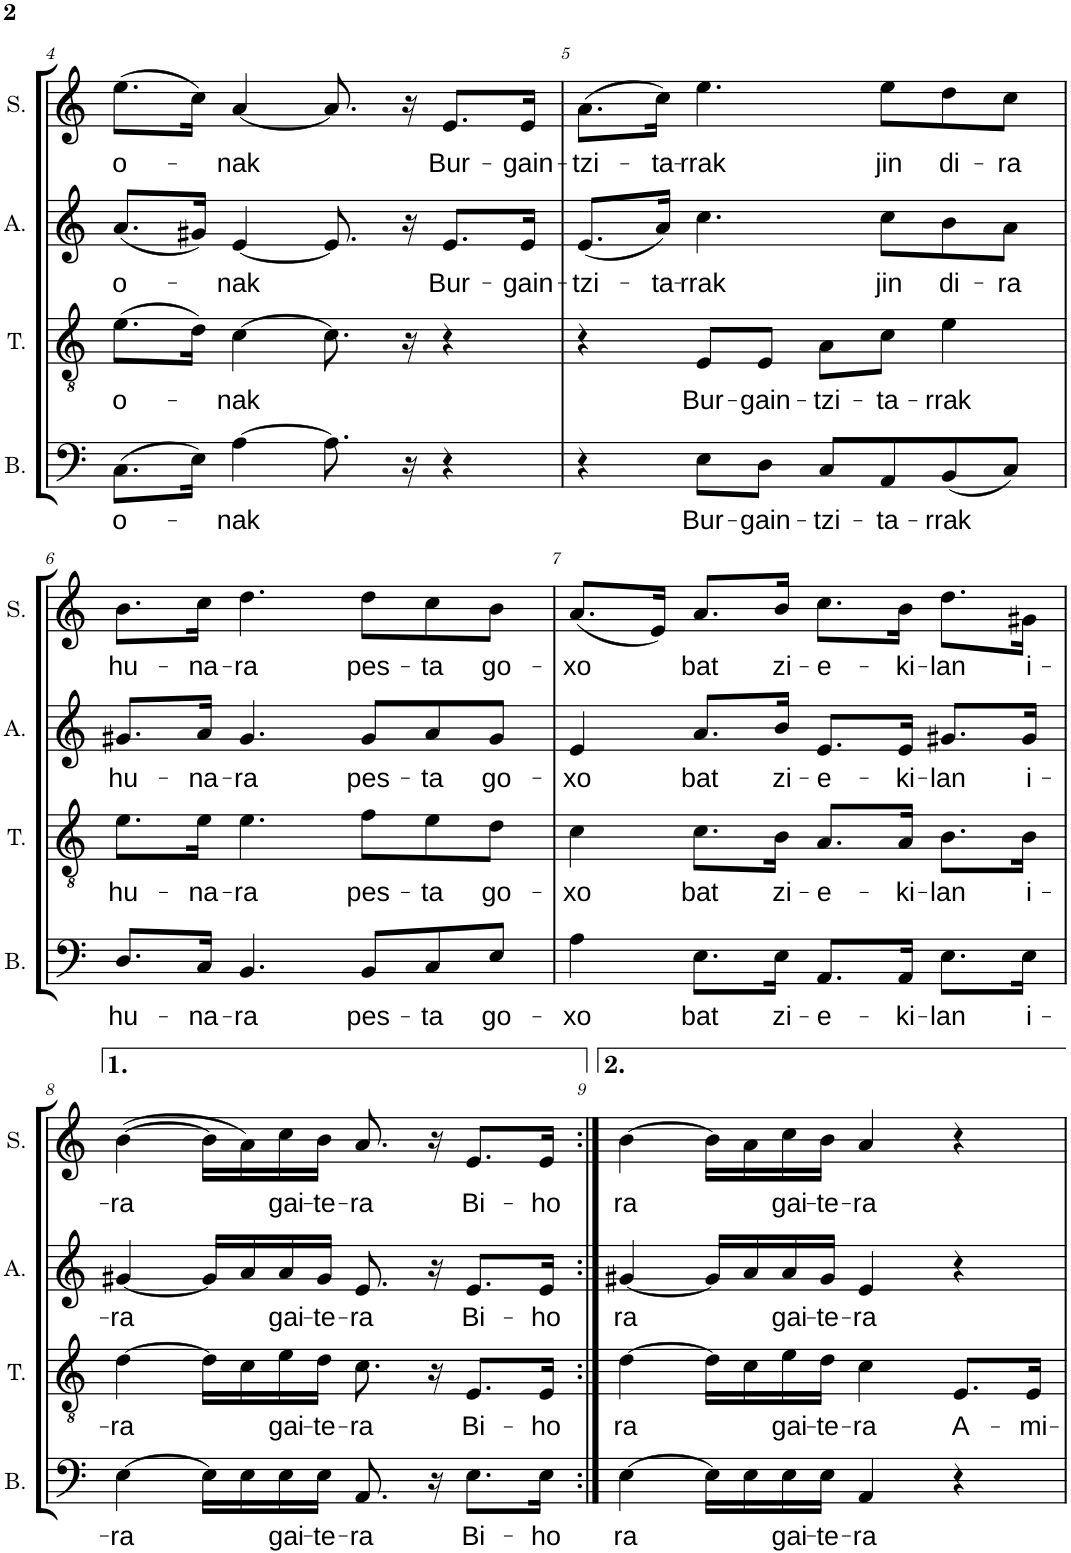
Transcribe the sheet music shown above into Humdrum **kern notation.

**kern	**text	**kern	**text	**kern	**text	**kern	**text
*part4	*part4	*part3	*part3	*part2	*part2	*part1	*part1
*staff4	*staff4	*staff3	*staff3	*staff2	*staff2	*staff1	*staff1
*I"Basse	*	*I"Tenor	*	*I"Alto	*	*I"Soprano	*
*I'B.	*	*I'T.	*	*I'A.	*	*I'S.	*
!!LO:PB:g=z
*clefF4	*	*clefGv2	*	*clefG2	*	*clefG2	*
*k[]	*	*k[]	*	*k[]	*	*k[]	*
*M4/4	*	*M4/4	*	*M4/4	*	*M4/4	*
=4	=4	=4	=4	=4	=4	=4	=4
!	!LO:LY:b	!	!LO:LY:b	!	!LO:LY:b	!	!LO:LY:b
(8.C\L	o-	(8.e\L	o-	(8.a/L	o-	(8.ee\L	o-
16E\Jk)	.	16d\Jk)	.	16g#X/Jk)	.	16cc\Jk)	.
!	!LO:LY:b	!	!LO:LY:b	!	!LO:LY:b	!	!LO:LY:b
[4A\	-nak	[4c\	-nak	[4e/	-nak	[4a/	-nak
8.A\]	.	8.c\]	.	8.e/]	.	8.a/]	.
16r	.	16r	.	16r	.	16r	.
!	!	!	!	!	!LO:LY:b	!	!LO:LY:b
4r	.	4r	.	8.e/L	Bur-	8.e/L	Bur-
!	!	!	!	!	!LO:LY:b	!	!LO:LY:b
.	.	.	.	16e/Jk	-gain-	16e/Jk	-gain-
=5	=5	=5	=5	=5	=5	=5	=5
!	!	!	!	!	!LO:LY:b	!	!LO:LY:b
4r	.	4r	.	(8.e/L	-tzi-	(8.a\L	-tzi-
!	!	!	!	!	!LO:LY:b	!	!LO:LY:b
.	.	.	.	16a/Jk)	-ta-	16cc\Jk)	-ta-
!	!LO:LY:b	!	!LO:LY:b	!	!LO:LY:b	!	!LO:LY:b
8E\L	Bur-	8E/L	Bur-	4.cc\	-rrak	4.ee\	-rrak
!	!LO:LY:b	!	!LO:LY:b	!	!	!	!
8D\J	-gain-	8E/J	-gain-	.	.	.	.
!	!LO:LY:b	!	!LO:LY:b	!	!	!	!
8C/L	-tzi-	8A\L	-tzi-	.	.	.	.
!	!LO:LY:b	!	!LO:LY:b	!	!LO:LY:b	!	!LO:LY:b
8AA/	-ta-	8c\J	-ta-	8cc\L	jin	8ee\L	jin
!	!LO:LY:b	!	!LO:LY:b	!	!LO:LY:b	!	!LO:LY:b
(8BB/	-rrak	4e\	-rrak	8b\	di-	8dd\	di-
!	!	!	!	!	!LO:LY:b	!	!LO:LY:b
8C/J)	.	.	.	8a\J	-ra	8cc\J	-ra
!!LO:LB:g=z
=6	=6	=6	=6	=6	=6	=6	=6
!	!LO:LY:b	!	!LO:LY:b	!	!LO:LY:b	!	!LO:LY:b
8.D/L	hu-	8.e\L	hu-	8.g#X/L	hu-	8.b\L	hu-
!	!LO:LY:b	!	!LO:LY:b	!	!LO:LY:b	!	!LO:LY:b
16C/Jk	-na-	16e\Jk	-na-	16a/Jk	-na-	16cc\Jk	-na-
!	!LO:LY:b	!	!LO:LY:b	!	!LO:LY:b	!	!LO:LY:b
4.BB/	-ra	4.e\	-ra	4.g#/	-ra	4.dd\	-ra
!	!LO:LY:b	!	!LO:LY:b	!	!LO:LY:b	!	!LO:LY:b
8BB/L	pes-	8f\L	pes-	8g#/L	pes-	8dd\L	pes-
!	!LO:LY:b	!	!LO:LY:b	!	!LO:LY:b	!	!LO:LY:b
8C/	-ta	8e\	-ta	8a/	-ta	8cc\	-ta
!	!LO:LY:b	!	!LO:LY:b	!	!LO:LY:b	!	!LO:LY:b
8E/J	go-	8d\J	go-	8g#/J	go-	8b\J	go-
=7	=7	=7	=7	=7	=7	=7	=7
!	!LO:LY:b	!	!LO:LY:b	!	!LO:LY:b	!	!LO:LY:b
4A\	-xo	4c\	-xo	4e/	-xo	(8.a/L	-xo
.	.	.	.	.	.	16e/Jk)	.
!	!LO:LY:b	!	!LO:LY:b	!	!LO:LY:b	!	!LO:LY:b
8.E\L	bat	8.c\L	bat	8.a/L	bat	8.a/L	bat
!	!LO:LY:b	!	!LO:LY:b	!	!LO:LY:b	!	!LO:LY:b
16E\Jk	zi-	16B\Jk	zi-	16b/Jk	zi-	16b/Jk	zi-
!	!LO:LY:b	!	!LO:LY:b	!	!LO:LY:b	!	!LO:LY:b
8.AA/L	-e-	8.A/L	-e-	8.e/L	-e-	8.cc\L	-e-
!	!LO:LY:b	!	!LO:LY:b	!	!LO:LY:b	!	!LO:LY:b
16AA/Jk	-ki-	16A/Jk	-ki-	16e/Jk	-ki-	16b\Jk	-ki-
!	!LO:LY:b	!	!LO:LY:b	!	!LO:LY:b	!	!LO:LY:b
8.E\L	-lan	8.B\L	-lan	8.g#X/L	-lan	8.dd\L	-lan
!	!LO:LY:b	!	!LO:LY:b	!	!LO:LY:b	!	!LO:LY:b
16E\Jk	i-	16B\Jk	i-	16g#/Jk	i-	16g#X\Jk	i-
!!LO:LB:g=z
=8	=8	=8	=8	=8	=8	=8	=8
!	!LO:LY:b	!	!LO:LY:b	!	!LO:LY:b	!	!LO:LY:b
[4E\	-ra	[4d\	-ra	[4g#X/	-ra	([4b\	-ra
16E\LL]	.	16d\LL]	.	16g#/LL]	.	16b\LL]	.
16E\	.	16c\	.	16a/	.	16a\)	.
!	!LO:LY:b	!	!LO:LY:b	!	!LO:LY:b	!	!LO:LY:b
16E\	-gai-	16e\	-gai-	16a/	-gai-	16cc\	-gai-
!	!LO:LY:b	!	!LO:LY:b	!	!LO:LY:b	!	!LO:LY:b
16E\JJ	-te-	16d\JJ	-te-	16g#/JJ	-te-	16b\JJ	-te-
!	!LO:LY:b	!	!LO:LY:b	!	!LO:LY:b	!	!LO:LY:b
8.AA/	-ra	8.c\	-ra	8.e/	-ra	8.a/	-ra
16r	.	16r	.	16r	.	16r	.
!	!LO:LY:b	!	!LO:LY:b	!	!LO:LY:b	!	!LO:LY:b
8.E\L	Bi-	8.E/L	Bi-	8.e/L	Bi-	8.e/L	Bi-
!	!LO:LY:b	!	!LO:LY:b	!	!LO:LY:b	!	!LO:LY:b
16E\Jk	-ho	16E/Jk	-ho	16e/Jk	-ho	16e/Jk	-ho
=9:|!	=9:|!	=9:|!	=9:|!	=9:|!	=9:|!	=9:|!	=9:|!
!	!LO:LY:b	!	!LO:LY:b	!	!LO:LY:b	!	!LO:LY:b
[4E\	-ra	[4d\	-ra	[4g#X/	-ra	[4b\	-ra
16E\LL]	.	16d\LL]	.	16g#/LL]	.	16b\LL]	.
16E\	.	16c\	.	16a/	.	16a\	.
!	!LO:LY:b	!	!LO:LY:b	!	!LO:LY:b	!	!LO:LY:b
16E\	-gai-	16e\	-gai-	16a/	-gai-	16cc\	-gai-
!	!LO:LY:b	!	!LO:LY:b	!	!LO:LY:b	!	!LO:LY:b
16E\JJ	-te-	16d\JJ	-te-	16g#/JJ	-te-	16b\JJ	-te-
!	!LO:LY:b	!	!LO:LY:b	!	!LO:LY:b	!	!LO:LY:b
4AA/	-ra	4c\	-ra	4e/	-ra	4a/	-ra
!	!	!	!LO:LY:b	!	!	!	!
4r	.	8.E/L	A-	4r	.	4r	.
!	!	!	!LO:LY:b	!	!	!	!
.	.	16E/Jk	-mi-	.	.	.	.
=	=	=	=	=	=	=	=
*-	*-	*-	*-	*-	*-	*-	*-
